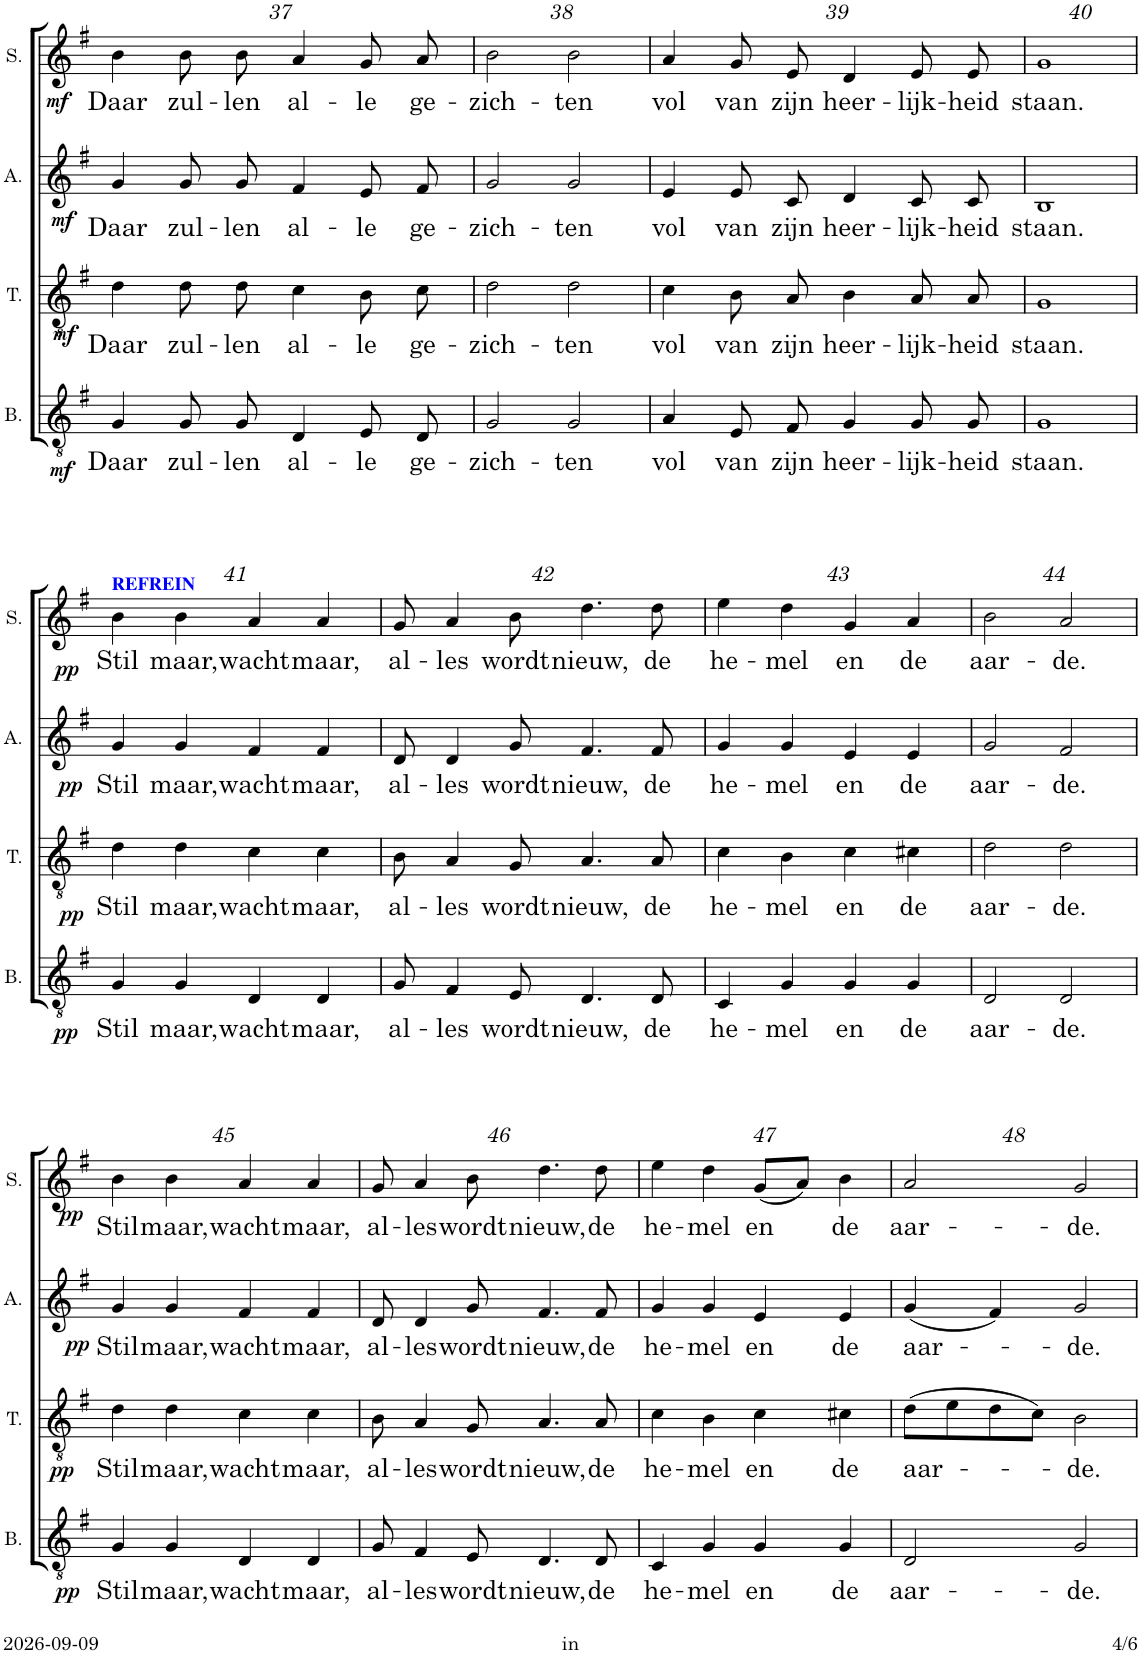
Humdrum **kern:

**kern	**text	**dynam	**kern	**text	**dynam	**kern	**text	**dynam	**kern	**text	**dynam
*part4	*part4	*part4	*part3	*part3	*part3	*part2	*part2	*part2	*part1	*part1	*part1
*staff4	*staff4	*staff4	*staff3	*staff3	*staff3	*staff2	*staff2	*staff2	*staff1	*staff1	*staff1
*I"Bass	*	*	*I"Tenor	*	*	*I"Alto	*	*	*I"Soprano	*	*
*I'B.	*	*	*I'T.	*	*	*I'A.	*	*	*I'S.	*	*
!!LO:PB:g=z
*clefGv2	*	*	*clefGv2	*	*	*clefG2	*	*	*clefG2	*	*
*k[f#]	*	*	*k[f#]	*	*	*k[f#]	*	*	*k[f#]	*	*
*M2/2	*	*	*M2/2	*	*	*M2/2	*	*	*M2/2	*	*
*met(c|)	*	*	*met(c|)	*	*	*met(c|)	*	*	*met(c|)	*	*
=37	=37	=37	=37	=37	=37	=37	=37	=37	=37	=37	=37
!	!LO:LY:b	!LO:DY:b	!	!LO:LY:b	!LO:DY:b	!	!LO:LY:b	!LO:DY:b	!	!LO:LY:b	!LO:DY:b
4G/	Daar	mf	4d\	Daar	mf	4g/	Daar	mf	4b\	Daar	mf
!	!LO:LY:b	!	!	!LO:LY:b	!	!	!LO:LY:b	!	!	!LO:LY:b	!
8G/L	zul-	.	8d\	zul-	.	8g/L	zul-	.	8b\	zul-	.
!	!LO:LY:b	!	!	!LO:LY:b	!	!	!LO:LY:b	!	!	!LO:LY:b	!
8G/J	-len	.	8d\	-len	.	8g/J	-len	.	8b\	-len	.
!	!LO:LY:b	!	!	!LO:LY:b	!	!	!LO:LY:b	!	!	!LO:LY:b	!
4D/	al-	.	4c\	al-	.	4f#/	al-	.	4a/	al-	.
!	!LO:LY:b	!	!	!LO:LY:b	!	!	!LO:LY:b	!	!	!LO:LY:b	!
8E/L	-le	.	8B\	-le	.	8e/L	-le	.	8g/	-le	.
!	!LO:LY:b	!	!	!LO:LY:b	!	!	!LO:LY:b	!	!	!LO:LY:b	!
8D/J	ge-	.	8c\	ge-	.	8f#/J	ge-	.	8a/	ge-	.
=38	=38	=38	=38	=38	=38	=38	=38	=38	=38	=38	=38
!	!LO:LY:b	!	!	!LO:LY:b	!	!	!LO:LY:b	!	!	!LO:LY:b	!
2G/	-zich-	.	2d\	-zich-	.	2g/	-zich-	.	2b\	-zich-	.
!	!LO:LY:b	!	!	!LO:LY:b	!	!	!LO:LY:b	!	!	!LO:LY:b	!
2G/	-ten	.	2d\	-ten	.	2g/	-ten	.	2b\	-ten	.
=39	=39	=39	=39	=39	=39	=39	=39	=39	=39	=39	=39
!	!LO:LY:b	!	!	!LO:LY:b	!	!	!LO:LY:b	!	!	!LO:LY:b	!
4A/	vol	.	4c\	vol	.	4e/	vol	.	4a/	vol	.
!	!LO:LY:b	!	!	!LO:LY:b	!	!	!LO:LY:b	!	!	!LO:LY:b	!
8E/L	van	.	8B\	van	.	8e/L	van	.	8g/	van	.
!	!LO:LY:b	!	!	!LO:LY:b	!	!	!LO:LY:b	!	!	!LO:LY:b	!
8F#/J	zijn	.	8A/	zijn	.	8c/J	zijn	.	8e/	zijn	.
!	!LO:LY:b	!	!	!LO:LY:b	!	!	!LO:LY:b	!	!	!LO:LY:b	!
4G/	heer-	.	4B\	heer-	.	4d/	heer-	.	4d/	heer-	.
!	!LO:LY:b	!	!	!LO:LY:b	!	!	!LO:LY:b	!	!	!LO:LY:b	!
8G/L	-lijk-	.	8A/	-lijk-	.	8c/L	-lijk-	.	8e/	-lijk-	.
!	!LO:LY:b	!	!	!LO:LY:b	!	!	!LO:LY:b	!	!	!LO:LY:b	!
8G/J	-heid	.	8A/	-heid	.	8c/J	-heid	.	8e/	-heid	.
=40	=40	=40	=40	=40	=40	=40	=40	=40	=40	=40	=40
!	!LO:LY:b	!	!	!LO:LY:b	!	!	!LO:LY:b	!	!	!LO:LY:b	!
1G	staan.	.	1G	staan.	.	1B	staan.	.	1g	staan.	.
!!LO:LB:g=z
=41	=41	=41	=41	=41	=41	=41	=41	=41	=41	=41	=41
!	!	!	!	!	!	!	!	!	!LO:TX:a:B:color=#0000FF:t=REFREIN	!	!
!	!LO:LY:b	!LO:DY:b	!	!LO:LY:b	!LO:DY:b	!	!LO:LY:b	!LO:DY:b	!	!LO:LY:b	!LO:DY:b
4G/	Stil	pp	4d\	Stil	pp	4g/	Stil	pp	4b\	Stil	pp
!	!LO:LY:b	!	!	!LO:LY:b	!	!	!LO:LY:b	!	!	!LO:LY:b	!
4G/	maar,	.	4d\	maar,	.	4g/	maar,	.	4b\	maar,	.
!	!LO:LY:b	!	!	!LO:LY:b	!	!	!LO:LY:b	!	!	!LO:LY:b	!
4D/	wacht	.	4c\	wacht	.	4f#/	wacht	.	4a/	wacht	.
!	!LO:LY:b	!	!	!LO:LY:b	!	!	!LO:LY:b	!	!	!LO:LY:b	!
4D/	maar,	.	4c\	maar,	.	4f#/	maar,	.	4a/	maar,	.
=42	=42	=42	=42	=42	=42	=42	=42	=42	=42	=42	=42
!	!LO:LY:b	!	!	!LO:LY:b	!	!	!LO:LY:b	!	!	!LO:LY:b	!
8G/	al-	.	8B\	al-	.	8d/	al-	.	8g/	al-	.
!	!LO:LY:b	!	!	!LO:LY:b	!	!	!LO:LY:b	!	!	!LO:LY:b	!
4F#/	-les	.	4A/	-les	.	4d/	-les	.	4a/	-les	.
!	!LO:LY:b	!	!	!LO:LY:b	!	!	!LO:LY:b	!	!	!LO:LY:b	!
8E/	wordt	.	8G/	wordt	.	8g/	wordt	.	8b\	wordt	.
!	!LO:LY:b	!	!	!LO:LY:b	!	!	!LO:LY:b	!	!	!LO:LY:b	!
4.D/	nieuw,	.	4.A/	nieuw,	.	4.f#/	nieuw,	.	4.dd\	nieuw,	.
!	!LO:LY:b	!	!	!LO:LY:b	!	!	!LO:LY:b	!	!	!LO:LY:b	!
8D/	de	.	8A/	de	.	8f#/	de	.	8dd\	de	.
=43	=43	=43	=43	=43	=43	=43	=43	=43	=43	=43	=43
!	!LO:LY:b	!	!	!LO:LY:b	!	!	!LO:LY:b	!	!	!LO:LY:b	!
4C/	he-	.	4c\	he-	.	4g/	he-	.	4ee\	he-	.
!	!LO:LY:b	!	!	!LO:LY:b	!	!	!LO:LY:b	!	!	!LO:LY:b	!
4G/	-mel	.	4B\	-mel	.	4g/	-mel	.	4dd\	-mel	.
!	!LO:LY:b	!	!	!LO:LY:b	!	!	!LO:LY:b	!	!	!LO:LY:b	!
4G/	en	.	4c\	en	.	4e/	en	.	4g/	en	.
!	!LO:LY:b	!	!	!LO:LY:b	!	!	!LO:LY:b	!	!	!LO:LY:b	!
4G/	de	.	4c#X\	de	.	4e/	de	.	4a/	de	.
=44	=44	=44	=44	=44	=44	=44	=44	=44	=44	=44	=44
!	!LO:LY:b	!	!	!LO:LY:b	!	!	!LO:LY:b	!	!	!LO:LY:b	!
2D/	aar-	.	2d\	aar-	.	2g/	aar-	.	2b\	aar-	.
!	!LO:LY:b	!	!	!LO:LY:b	!	!	!LO:LY:b	!	!	!LO:LY:b	!
2D/	-de.	.	2d\	-de.	.	2f#/	-de.	.	2a/	-de.	.
!!LO:LB:g=z
=45	=45	=45	=45	=45	=45	=45	=45	=45	=45	=45	=45
!	!LO:LY:b	!LO:DY:b	!	!LO:LY:b	!LO:DY:b	!	!LO:LY:b	!LO:DY:b	!	!LO:LY:b	!LO:DY:b
4G/	Stil	pp	4d\	Stil	pp	4g/	Stil	pp	4b\	Stil	pp
!	!LO:LY:b	!	!	!LO:LY:b	!	!	!LO:LY:b	!	!	!LO:LY:b	!
4G/	maar,	.	4d\	maar,	.	4g/	maar,	.	4b\	maar,	.
!	!LO:LY:b	!	!	!LO:LY:b	!	!	!LO:LY:b	!	!	!LO:LY:b	!
4D/	wacht	.	4c\	wacht	.	4f#/	wacht	.	4a/	wacht	.
!	!LO:LY:b	!	!	!LO:LY:b	!	!	!LO:LY:b	!	!	!LO:LY:b	!
4D/	maar,	.	4c\	maar,	.	4f#/	maar,	.	4a/	maar,	.
=46	=46	=46	=46	=46	=46	=46	=46	=46	=46	=46	=46
!	!LO:LY:b	!	!	!LO:LY:b	!	!	!LO:LY:b	!	!	!LO:LY:b	!
8G/	al-	.	8B\	al-	.	8d/	al-	.	8g/	al-	.
!	!LO:LY:b	!	!	!LO:LY:b	!	!	!LO:LY:b	!	!	!LO:LY:b	!
4F#/	-les	.	4A/	-les	.	4d/	-les	.	4a/	-les	.
!	!LO:LY:b	!	!	!LO:LY:b	!	!	!LO:LY:b	!	!	!LO:LY:b	!
8E/	wordt	.	8G/	wordt	.	8g/	wordt	.	8b\	wordt	.
!	!LO:LY:b	!	!	!LO:LY:b	!	!	!LO:LY:b	!	!	!LO:LY:b	!
4.D/	nieuw,	.	4.A/	nieuw,	.	4.f#/	nieuw,	.	4.dd\	nieuw,	.
!	!LO:LY:b	!	!	!LO:LY:b	!	!	!LO:LY:b	!	!	!LO:LY:b	!
8D/	de	.	8A/	de	.	8f#/	de	.	8dd\	de	.
=47	=47	=47	=47	=47	=47	=47	=47	=47	=47	=47	=47
!	!LO:LY:b	!	!	!LO:LY:b	!	!	!LO:LY:b	!	!	!LO:LY:b	!
4C/	he-	.	4c\	he-	.	4g/	he-	.	4ee\	he-	.
!	!LO:LY:b	!	!	!LO:LY:b	!	!	!LO:LY:b	!	!	!LO:LY:b	!
4G/	-mel	.	4B\	-mel	.	4g/	-mel	.	4dd\	-mel	.
!	!LO:LY:b	!	!	!LO:LY:b	!	!	!LO:LY:b	!	!	!LO:LY:b	!
4G/	en	.	4c\	en	.	4e/	en	.	(8g/L	en	.
.	.	.	.	.	.	.	.	.	8a/J)	.	.
!	!LO:LY:b	!	!	!LO:LY:b	!	!	!LO:LY:b	!	!	!LO:LY:b	!
4G/	-de	.	4c#X\	-de	.	4e/	-de	.	4b\	-de	.
=48	=48	=48	=48	=48	=48	=48	=48	=48	=48	=48	=48
!	!LO:LY:b	!	!	!LO:LY:b	!	!	!LO:LY:b	!	!	!LO:LY:b	!
2D/	aar-	.	(8d\L	aar-	.	(4g/	aar-	.	2a/	aar-	.
.	.	.	8e\	.	.	.	.	.	.	.	.
.	.	.	8d\	.	.	4f#/)	.	.	.	.	.
.	.	.	8c\J)	.	.	.	.	.	.	.	.
!	!LO:LY:b	!	!	!LO:LY:b	!	!	!LO:LY:b	!	!	!LO:LY:b	!
2G/	-de.	.	2B\	-de.	.	2g/	-de.	.	2g/	-de.	.
=	=	=	=	=	=	=	=	=	=	=	=
*-	*-	*-	*-	*-	*-	*-	*-	*-	*-	*-	*-
